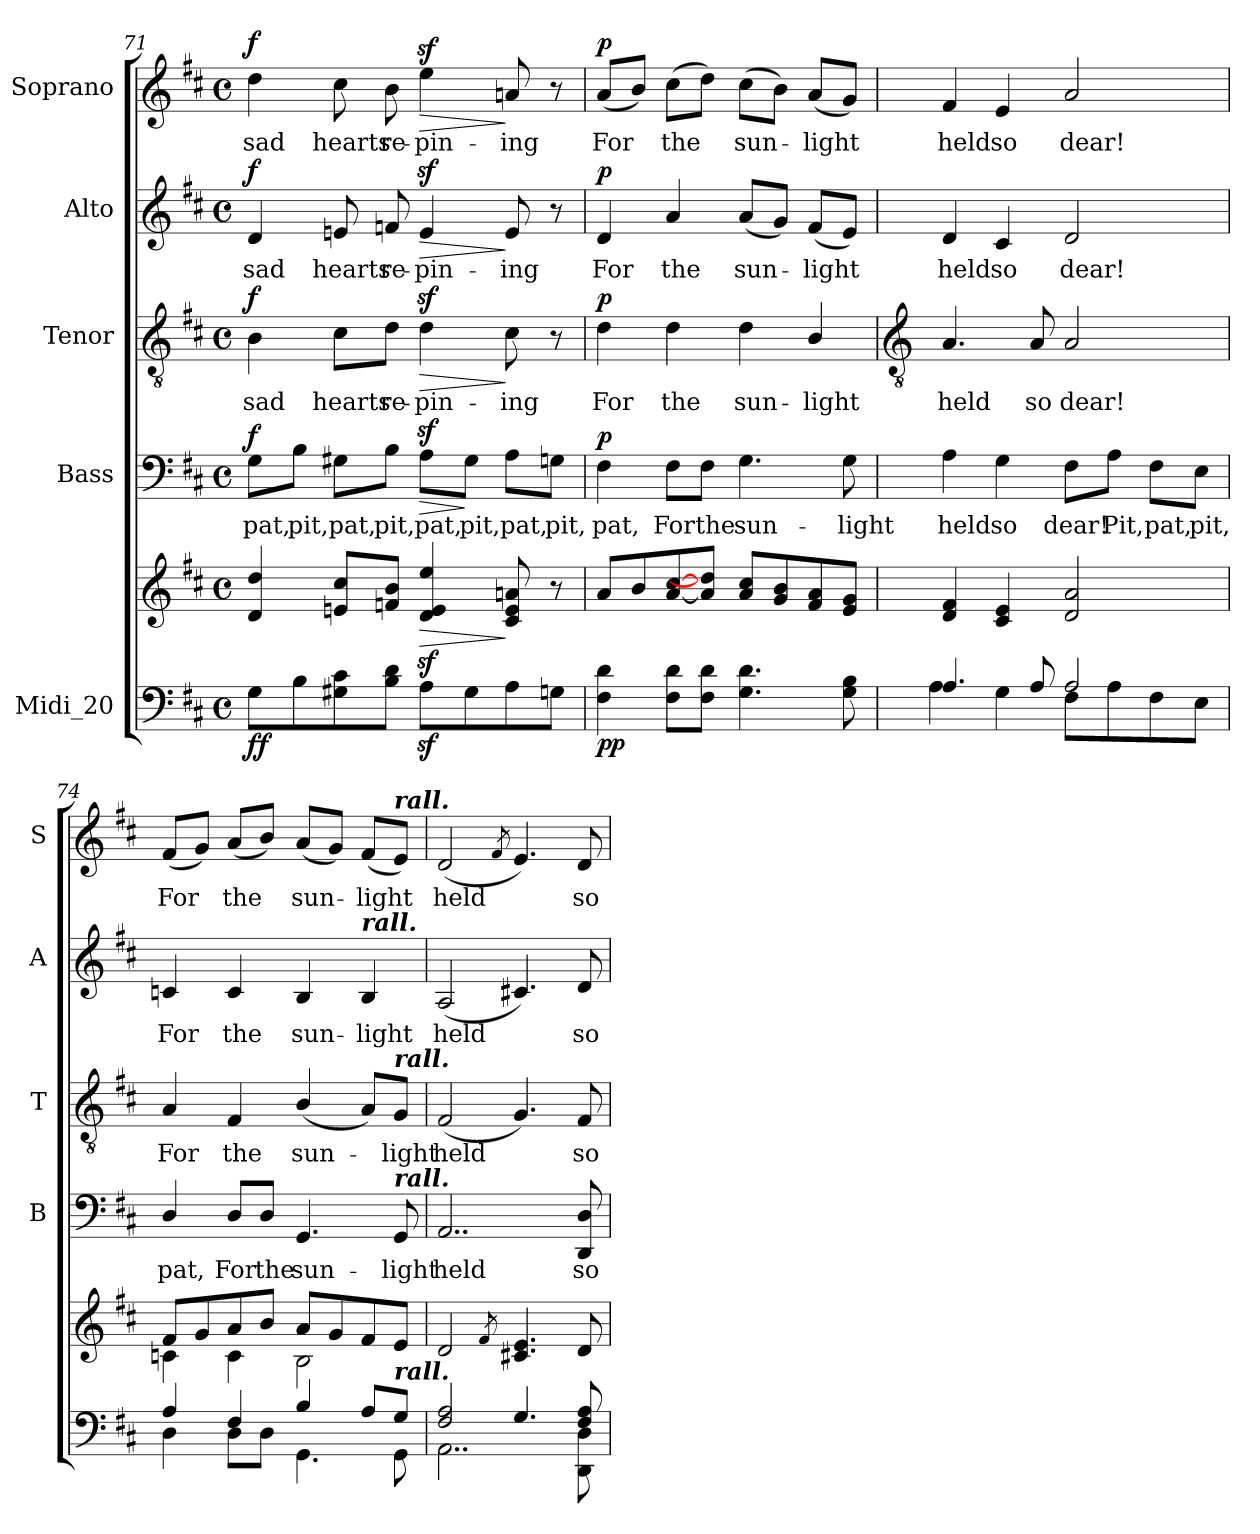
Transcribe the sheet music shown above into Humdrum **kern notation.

**kern	**kern	**dynam	**kern	**text	**dynam	**kern	**text	**dynam	**kern	**text	**dynam	**kern	**text	**dynam
*part5	*part5	*part5	*part4	*part4	*part4	*part3	*part3	*part3	*part2	*part2	*part2	*part1	*part1	*part1
*staff6	*staff5	*staff5/6	*staff4	*staff4	*staff4	*staff3	*staff3	*staff3	*staff2	*staff2	*staff2	*staff1	*staff1	*staff1
*I"Midi_20	*	*	*I"Bass	*	*	*I"Tenor	*	*	*I"Alto	*	*	*I"Soprano	*	*
*	*	*	*I'B	*	*	*I'T	*	*	*I'A	*	*	*I'S	*	*
*clefF4	*clefG2	*	*clefF4	*	*	*clefGv2	*	*	*clefG2	*	*	*clefG2	*	*
*k[f#c#]	*k[f#c#]	*	*k[f#c#]	*	*	*k[f#c#]	*	*	*k[f#c#]	*	*	*k[f#c#]	*	*
*D:	*D:	*	*D:	*	*	*D:	*	*	*D:	*	*	*D:	*	*
*M4/4	*M4/4	*	*M4/4	*	*	*M4/4	*	*	*M4/4	*	*	*M4/4	*	*
*met(c)	*met(c)	*	*met(c)	*	*	*met(c)	*	*	*met(c)	*	*	*met(c)	*	*
=71	=71	=71	=71	=71	=71	=71	=71	=71	=71	=71	=71	=71	=71	=71
!	!	!LO:DY:b=2	!	!LO:LY:b	!	!	!LO:LY:b	!	!	!LO:LY:b	!	!	!LO:LY:b	!
!	!	!LO:DY:n=1:b	!	!	!LO:DY:b	!	!	!LO:DY:b	!	!	!LO:DY:b	!	!	!LO:DY:b
8GL	4d 4dd	f f	8G\L	pat,	f	4B	sad	f	4d	sad	f	4dd	sad	f
!	!	!	!	!LO:LY:b	!	!	!	!	!	!	!	!	!	!
8B	.	.	8B\J	pit,	.	.	.	.	.	.	.	.	.	.
!	!	!	!	!LO:LY:b	!	!	!LO:LY:b	!	!	!LO:LY:b	!	!	!LO:LY:b	!
8G#X 8c#	8en 8cc#L	.	8G#X\L	pat,	.	8c#\L	hearts	.	8en	hearts	.	8cc#	hearts	.
!	!	!	!	!LO:LY:b	!	!	!LO:LY:b	!	!	!LO:LY:b	!	!	!LO:LY:b	!
8B 8dJ	8fn 8bJ	.	8B\J	pit,	.	8d\J	re-	.	8fn	re-	.	8b	re-	.
!	!	!LO:HP:b	!	!LO:LY:b	!LO:HP:b	!	!LO:LY:b	!LO:HP:b	!	!LO:LY:b	!LO:HP:b	!	!LO:LY:b	!LO:HP:b
8Az<L	4dz< 4ez< 4eez<	>	8Az<\L	pat,	>	4dz<	pin-	>	4ez<	pin-	>	4eez<	pin-	>
!	!	!	!	!LO:LY:b	!	!	!	!	!	!	!	!	!	!
8G#	.	.	8G#\J	pit,	]	.	.	.	.	.	.	.	.	.
!	!	!	!	!LO:LY:b	!	!	!LO:LY:b	!	!	!LO:LY:b	!	!	!LO:LY:b	!
8A	8c# 8e 8an	]	8A\L	pat,	.	8c#	-ing	]	8e	-ing	]	8an	-ing	]
!	!	!	!	!LO:LY:b	!	!	!	!	!	!	!	!	!	!
8GnJ	8r	.	8Gn\J	pit,	.	8r	.	.	8r	.	.	8r	.	.
=72	=72	=72	=72	=72	=72	=72	=72	=72	=72	=72	=72	=72	=72	=72
!	!	!LO:DY:b=2	!	!LO:LY:b	!	!	!LO:LY:b	!	!	!LO:LY:b	!	!	!LO:LY:b	!
!	!	!LO:DY:n=1:b	!	!	!LO:DY:b	!	!	!LO:DY:b	!	!	!LO:DY:b	!	!	!LO:DY:b
4F# 4d	8a/L	p p	4F#	pat,	p	4d	For	p	4d	For	p	(<8aL	For	p
.	8b/	.	.	.	.	.	.	.	.	.	.	8bJ)	.	.
!	!	!	!	!LO:LY:b	!	!	!LO:LY:b	!	!	!LO:LY:b	!	!	!LO:LY:b	!
8F# 8dL	[8a/ [8cc#/	.	8F#\L	For	.	4d	the	.	4a	the	.	(>8cc#L	the	.
!	!	!	!	!LO:LY:b	!	!	!	!	!	!	!	!	!	!
8F# 8dJ	8a/] 8dd/]J	.	8F#\J	the	.	.	.	.	.	.	.	8ddJ)	.	.
!	!	!	!	!LO:LY:b	!	!	!LO:LY:b	!	!	!LO:LY:b	!	!	!LO:LY:b	!
4.G 4.d	8a 8cc#L	.	4.G	sun-	.	4d	sun-	.	(<8aL	sun-	.	(>8cc#L	sun-	.
.	8g 8b	.	.	.	.	.	.	.	8gJ)	.	.	8bJ)	.	.
!	!	!	!	!	!	!	!LO:LY:b	!	!	!LO:LY:b	!	!	!LO:LY:b	!
.	8f# 8a	.	.	.	.	4B/	-light	.	(<8f#L	light	.	(<8aL	light	.
!	!	!	!	!LO:LY:b	!	!	!	!	!	!	!	!	!	!
8G 8B	8e 8gJ	.	8G	-light	.	.	.	.	8eJ)	.	.	8gJ)	.	.
!!LO:LB:g=z
=73	=73	=73	=73	=73	=73	=73	=73	=73	=73	=73	=73	=73	=73	=73
*	*	*	*	*	*	*clefGv2	*	*	*	*	*	*	*	*
*^	*^	*	*	*	*	*	*	*	*	*	*	*	*	*
!	!	!	!	!	!	!LO:LY:b	!	!	!LO:LY:b	!	!	!LO:LY:b	!	!	!LO:LY:b	!
4.A/	4A\	4d 4f#	1ryy	.	4A	held	.	4.A	held	.	4d	held	.	4f#	held	.
!	!	!	!	!	!	!LO:LY:b	!	!	!	!	!	!LO:LY:b	!	!	!LO:LY:b	!
.	4G\	4c# 4e	.	.	4G	so	.	.	.	.	4c#	so	.	4e	so	.
!	!	!	!	!	!	!	!	!	!LO:LY:b	!	!	!	!	!	!	!
8A/	.	.	.	.	.	.	.	8A	so	.	.	.	.	.	.	.
!	!	!	!	!	!	!LO:LY:b	!	!	!LO:LY:b	!	!	!LO:LY:b	!	!	!LO:LY:b	!
2A/	8F#\L	2d 2a	.	.	8F#\L	dear!	.	2A	dear!	.	2d	dear!	.	2a	dear!	.
!	!	!	!	!	!	!LO:LY:b	!	!	!	!	!	!	!	!	!	!
.	8A\	.	.	.	8A\J	Pit,	.	.	.	.	.	.	.	.	.	.
!	!	!	!	!	!	!LO:LY:b	!	!	!	!	!	!	!	!	!	!
.	8F#\	.	.	.	8F#\L	pat,	.	.	.	.	.	.	.	.	.	.
!	!	!	!	!	!	!LO:LY:b	!	!	!	!	!	!	!	!	!	!
.	8E\J	.	.	.	8E\J	pit,	.	.	.	.	.	.	.	.	.	.
=74	=74	=74	=74	=74	=74	=74	=74	=74	=74	=74	=74	=74	=74	=74	=74	=74
!	!	!	!	!	!	!LO:LY:b	!	!	!LO:LY:b	!	!	!LO:LY:b	!	!	!LO:LY:b	!
4A/	4D\	8f#L	4cn\	.	4D/	pat,	.	4A	For	.	4cn	For	.	(<8f#L	For	.
.	.	8g	.	.	.	.	.	.	.	.	.	.	.	8gJ)	.	.
!	!	!	!	!	!	!LO:LY:b	!	!	!LO:LY:b	!	!	!LO:LY:b	!	!	!LO:LY:b	!
4F#/	8D\L	8a	4c\	.	8D/L	For	.	4F#	the	.	4c	the	.	(<8aL	the	.
!	!	!	!	!	!	!LO:LY:b	!	!	!	!	!	!	!	!	!	!
.	8D\J	8bJ	.	.	8D/J	the	.	.	.	.	.	.	.	8bJ)	.	.
!	!	!	!	!	!	!LO:LY:b	!	!	!LO:LY:b	!	!	!LO:LY:b	!	!	!LO:LY:b	!
4B/	4.GG\	8aL	2B\	.	4.GG	sun-	.	(<4B/	sun-	.	4B	sun-	.	(<8aL	sun-	.
.	.	8g	.	.	.	.	.	.	.	.	.	.	.	8gJ)	.	.
!	!	!	!	!	!	!	!	!	!	!	!LO:TX:a:Bi:t=rall.	!	!	!	!	!
!	!	!	!	!	!	!	!	!	!	!	!	!LO:LY:b	!	!	!LO:LY:b	!
8A/L	.	8f#	.	.	.	.	.	8A/L)	.	.	4B	-light	.	(<8f#L	light	.
!	!	!	!	!	!	!	!	!	!	!	!	!	!	!LO:TX:a:Bi:t=rall.	!	!
!	!	!	!	!	!	!	!	!LO:TX:a:Bi:t=rall.	!	!	!	!	!	!	!	!
!	!	!	!	!	!LO:TX:a:Bi:t=rall.	!	!	!	!	!	!	!	!	!	!	!
!LO:TX:a:Bi:t=rall.	!	!	!	!	!	!	!	!	!	!	!	!	!	!	!	!
!	!	!	!	!	!	!LO:LY:b	!	!	!LO:LY:b	!	!	!	!	!	!	!
8G/J	8GG\	8eJ	.	.	8GG	-light	.	8G/J	light	.	.	.	.	8eJ)	.	.
=75	=75	=75	=75	=75	=75	=75	=75	=75	=75	=75	=75	=75	=75	=75	=75	=75
!	!	!	!	!	!	!LO:LY:b	!	!	!LO:LY:b	!	!	!LO:LY:b	!	!	!LO:LY:b	!
2F#/ 2A/	2..AA\	2d	1ryy	.	2..AA	held	.	(<2F#	held	.	(<2A	held	.	(<2d	held	.
.	.	8qf#	.	.	.	.	.	.	.	.	.	.	.	8qf#	.	.
4.G/	.	4.c#X 4.e	.	.	.	.	.	4.G)	.	.	4.c#X)	.	.	4.e)	.	.
!	!	!	!	!	!	!LO:LY:b	!	!	!LO:LY:b	!	!	!LO:LY:b	!	!	!LO:LY:b	!
8F#/ 8A/	8DD\ 8D\	8d	.	.	8DD 8D	so	.	8F#	so	.	8d	so	.	8d	so	.
*v	*v	*	*	*	*	*	*	*	*	*	*	*	*	*	*	*
*	*v	*v	*	*	*	*	*	*	*	*	*	*	*	*	*
=	=	=	=	=	=	=	=	=	=	=	=	=	=	=
*-	*-	*-	*-	*-	*-	*-	*-	*-	*-	*-	*-	*-	*-	*-
